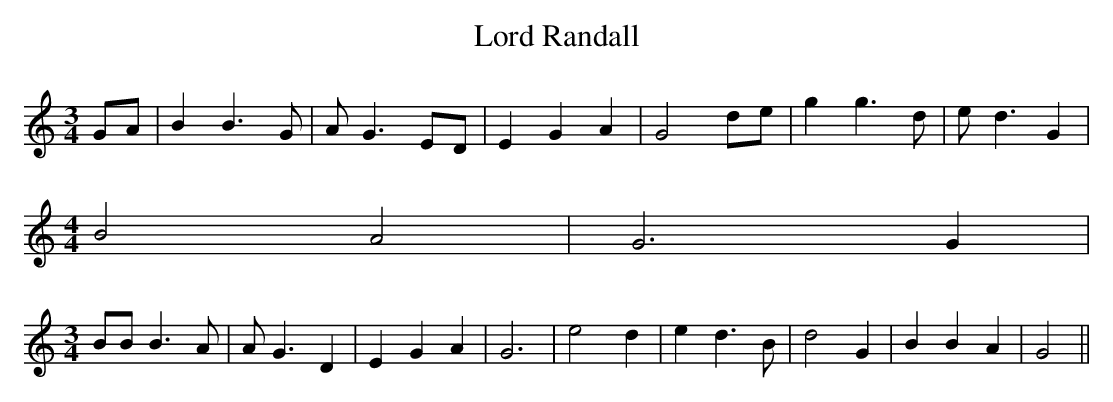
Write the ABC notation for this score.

X:1
T:Lord Randall
M:3/4
L:1/4
K:C
G/2-A/2| B B3/2 G/2| A/2- G3/2E/2-D/2| E G A| G2d/2-e/2| g g3/2 d/2|\
 e/2- d3/2 G|
M:4/4
 B2 A2| G3 G|
M:3/4
 B/2B/2 B3/2 A/2| A/2 G3/2 D| E G A| G3| e2 d| e d3/2 B/2| d2 G| B B A|\
 G2||
